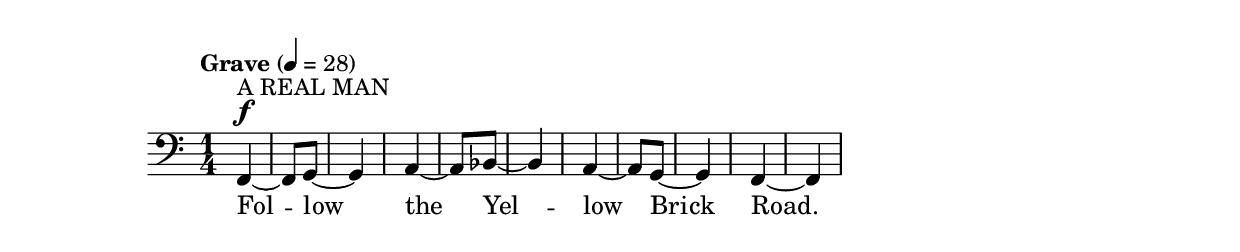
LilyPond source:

\relative c, {
  \clef bass
  \time 1/4
  \tempo "Grave" 4=28
  f4^\f^"A REAL MAN" ~ f8 g ~ g4 |
  a4 ~ a8 bes ~ bes4 |
  a4 ~ a8 g ~ g4 |
  f4 ~ f |
}
\addlyrics {
  Fol -- low the Yel -- low Brick Road.
}